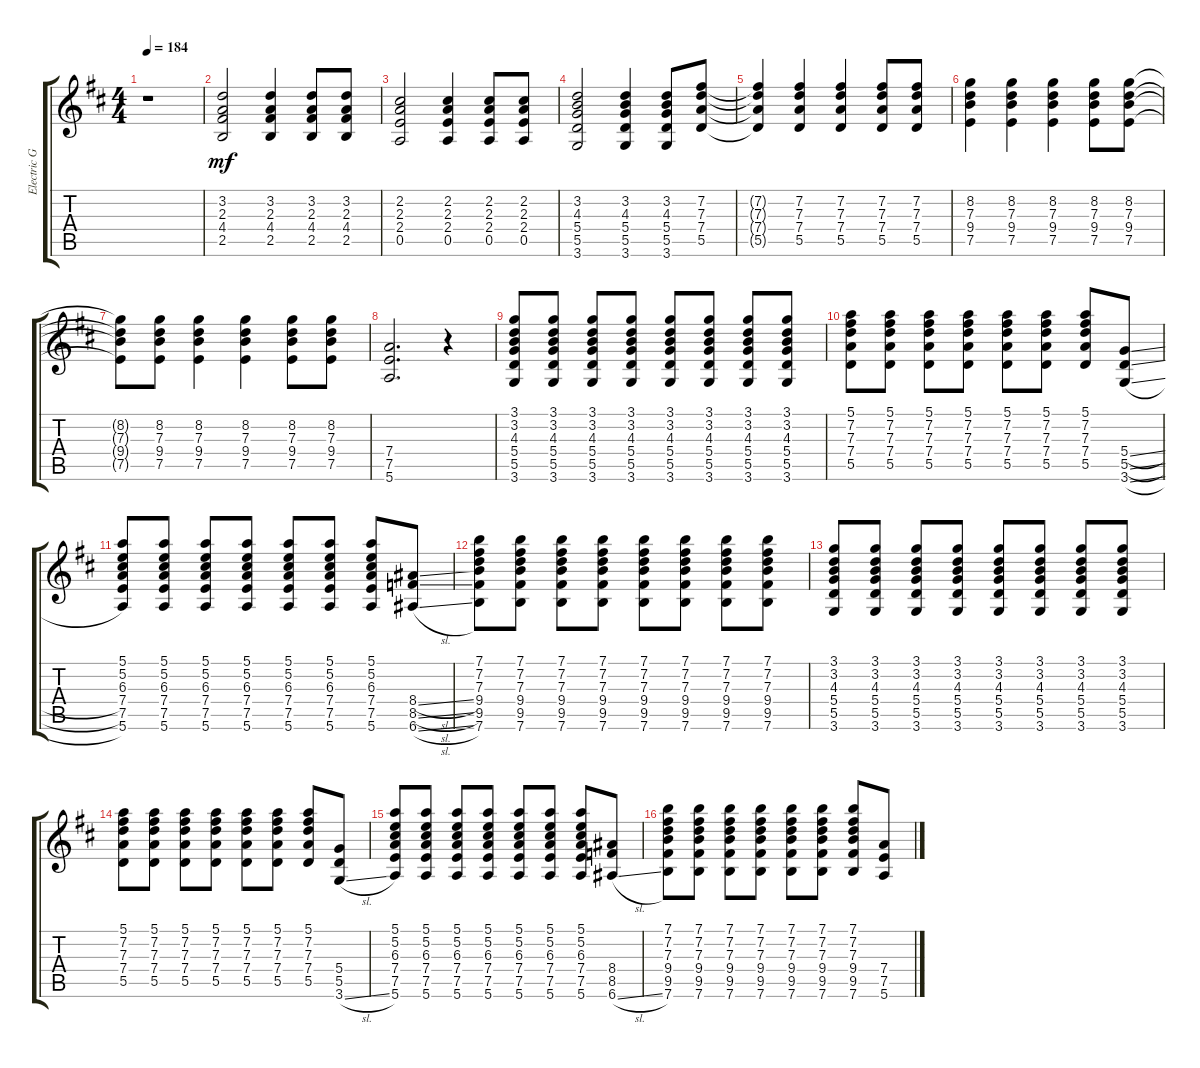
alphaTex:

\track ("Electric Guitar" "Electric G") {instrument overdrivenguitar}
\staff {score tabs}
\tuning (E4 B3 G3 D3 A2 E2) {hide}
\ts (4 4)
\tempo 184
\clef g2
\ks d
r.1{dy mf} |
(3.2 2.3 4.4 2.5).2 (3.2 2.3 4.4 2.5).4 (3.2 2.3 4.4 2.5).8 (3.2 2.3 4.4 2.5).8 |
(2.2 2.3 2.4 0.5).2 (2.2 2.3 2.4 0.5).4 (2.2 2.3 2.4 0.5).8 (2.2 2.3 2.4 0.5).8 |
(3.2 4.3 5.4 5.5 3.6).2 (3.2 4.3 5.4 5.5 3.6).4 (3.2 4.3 5.4 5.5 3.6).8 (7.2 7.3 7.4 5.5).8 |
(7.2{t} 7.3{t} 7.4{t} 5.5{t}).4 (7.2 7.3 7.4 5.5).4 (7.2 7.3 7.4 5.5).4 (7.2 7.3 7.4 5.5).8 (7.2 7.3 7.4 5.5).8 |
(8.2 7.3 9.4 7.5).4 (8.2 7.3 9.4 7.5).4 (8.2 7.3 9.4 7.5).4 (8.2 7.3 9.4 7.5).8 (8.2 7.3 9.4 7.5).8 |
(8.2{t} 7.3{t} 9.4{t} 7.5{t}).8 (8.2 7.3 9.4 7.5).8 (8.2 7.3 9.4 7.5).4 (8.2 7.3 9.4 7.5).4 (8.2 7.3 9.4 7.5).8 (8.2 7.3 9.4 7.5).8 |
(7.4 7.5 5.6).2{d} r.4 |
(3.1 3.2 4.3 5.4 5.5 3.6).8 (3.1 3.2 4.3 5.4 5.5 3.6).8 (3.1 3.2 4.3 5.4 5.5 3.6).8 (3.1 3.2 4.3 5.4 5.5 3.6).8 (3.1 3.2 4.3 5.4 5.5 3.6).8 (3.1 3.2 4.3 5.4 5.5 3.6).8 (3.1 3.2 4.3 5.4 5.5 3.6).8 (3.1 3.2 4.3 5.4 5.5 3.6).8 |
(5.1 7.2 7.3 7.4 5.5).8 (5.1 7.2 7.3 7.4 5.5).8 (5.1 7.2 7.3 7.4 5.5).8 (5.1 7.2 7.3 7.4 5.5).8 (5.1 7.2 7.3 7.4 5.5).8 (5.1 7.2 7.3 7.4 5.5).8 (5.1 7.2 7.3 7.4 5.5).8 (5.4{sl} 5.5{sl} 3.6{sl}).8 |
(5.1 5.2 6.3 7.4 7.5 5.6).8 (5.1 5.2 6.3 7.4 7.5 5.6).8 (5.1 5.2 6.3 7.4 7.5 5.6).8 (5.1 5.2 6.3 7.4 7.5 5.6).8 (5.1 5.2 6.3 7.4 7.5 5.6).8 (5.1 5.2 6.3 7.4 7.5 5.6).8 (5.1 5.2 6.3 7.4 7.5 5.6).8 (8.4{sl} 8.5{sl} 6.6{sl}).8 |
(7.1 7.2 7.3 9.4 9.5 7.6).8 (7.1 7.2 7.3 9.4 9.5 7.6).8 (7.1 7.2 7.3 9.4 9.5 7.6).8 (7.1 7.2 7.3 9.4 9.5 7.6).8 (7.1 7.2 7.3 9.4 9.5 7.6).8 (7.1 7.2 7.3 9.4 9.5 7.6).8 (7.1 7.2 7.3 9.4 9.5 7.6).8 (7.1 7.2 7.3 9.4 9.5 7.6).8 |
(3.1 3.2 4.3 5.4 5.5 3.6).8 (3.1 3.2 4.3 5.4 5.5 3.6).8 (3.1 3.2 4.3 5.4 5.5 3.6).8 (3.1 3.2 4.3 5.4 5.5 3.6).8 (3.1 3.2 4.3 5.4 5.5 3.6).8 (3.1 3.2 4.3 5.4 5.5 3.6).8 (3.1 3.2 4.3 5.4 5.5 3.6).8 (3.1 3.2 4.3 5.4 5.5 3.6).8 |
(5.1 7.2 7.3 7.4 5.5).8 (5.1 7.2 7.3 7.4 5.5).8 (5.1 7.2 7.3 7.4 5.5).8 (5.1 7.2 7.3 7.4 5.5).8 (5.1 7.2 7.3 7.4 5.5).8 (5.1 7.2 7.3 7.4 5.5).8 (5.1 7.2 7.3 7.4 5.5).8 (5.4 5.5 3.6{sl}).8 |
(5.1 5.2 6.3 7.4 7.5 5.6).8 (5.1 5.2 6.3 7.4 7.5 5.6).8 (5.1 5.2 6.3 7.4 7.5 5.6).8 (5.1 5.2 6.3 7.4 7.5 5.6).8 (5.1 5.2 6.3 7.4 7.5 5.6).8 (5.1 5.2 6.3 7.4 7.5 5.6).8 (5.1 5.2 6.3 7.4 7.5 5.6).8 (8.4 8.5 6.6{sl}).8 |
(7.1 7.2 7.3 9.4 9.5 7.6).8 (7.1 7.2 7.3 9.4 9.5 7.6).8 (7.1 7.2 7.3 9.4 9.5 7.6).8 (7.1 7.2 7.3 9.4 9.5 7.6).8 (7.1 7.2 7.3 9.4 9.5 7.6).8 (7.1 7.2 7.3 9.4 9.5 7.6).8 (7.1 7.2 7.3 9.4 9.5 7.6).8 (7.4 7.5 5.6{sl}).8
